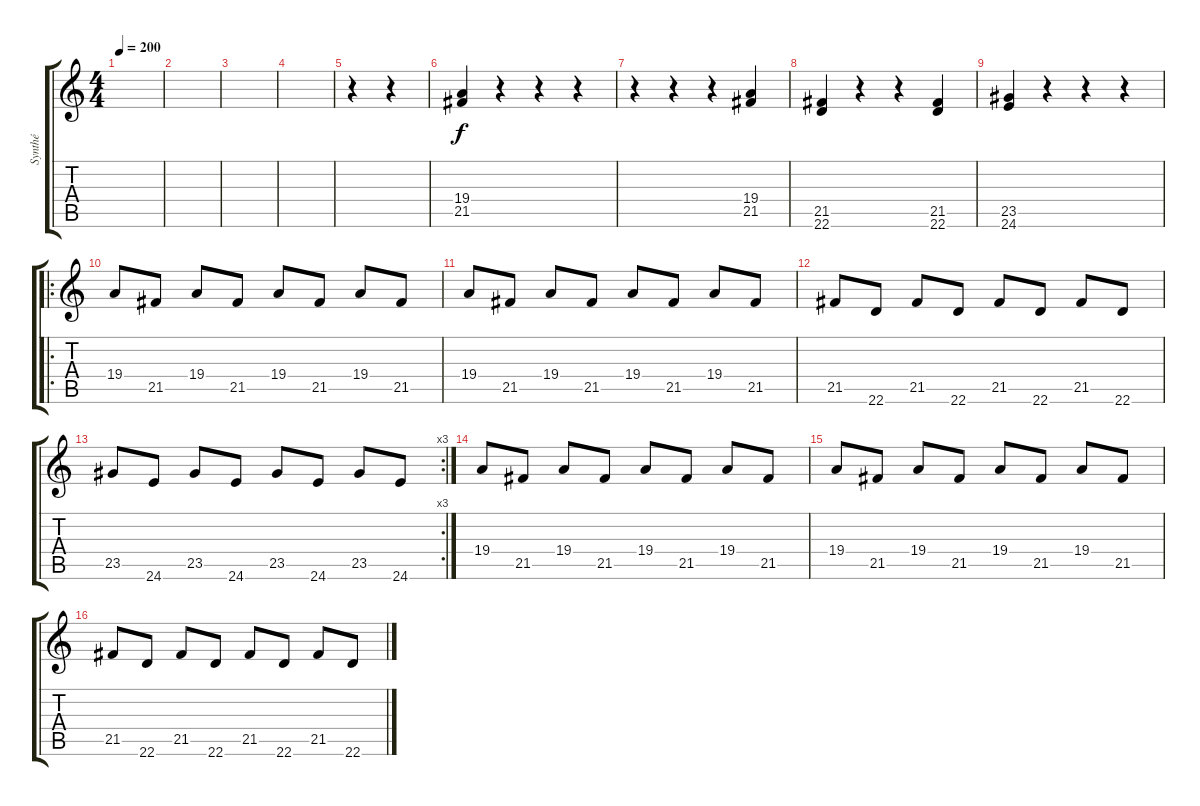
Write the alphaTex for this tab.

\track ("Synthé" "Synthé") {instrument synthbrass2}
\staff {score tabs}
\tuning (E4 B3 G3 D3 A2 E2) {hide}
\ts (4 4)
\tempo 200
\clef g2
\ks c
|
|
|
|
r.4 r.4 |
(19.4 21.5).4 r.4 r.4 r.4 |
r.4 r.4 r.4 (19.4 21.5).4 |
(21.5 22.6).4 r.4 r.4 (21.5 22.6).4 |
(23.5 24.6).4 r.4 r.4 r.4 |
\ro
19.4.8 21.5.8 19.4.8 21.5.8 19.4.8 21.5.8 19.4.8 21.5.8 |
19.4.8 21.5.8 19.4.8 21.5.8 19.4.8 21.5.8 19.4.8 21.5.8 |
21.5.8 22.6.8 21.5.8 22.6.8 21.5.8 22.6.8 21.5.8 22.6.8 |
\rc 3
23.5.8 24.6.8 23.5.8 24.6.8 23.5.8 24.6.8 23.5.8 24.6.8 |
19.4.8 21.5.8 19.4.8 21.5.8 19.4.8 21.5.8 19.4.8 21.5.8 |
19.4.8 21.5.8 19.4.8 21.5.8 19.4.8 21.5.8 19.4.8 21.5.8 |
21.5.8 22.6.8 21.5.8 22.6.8 21.5.8 22.6.8 21.5.8 22.6.8
